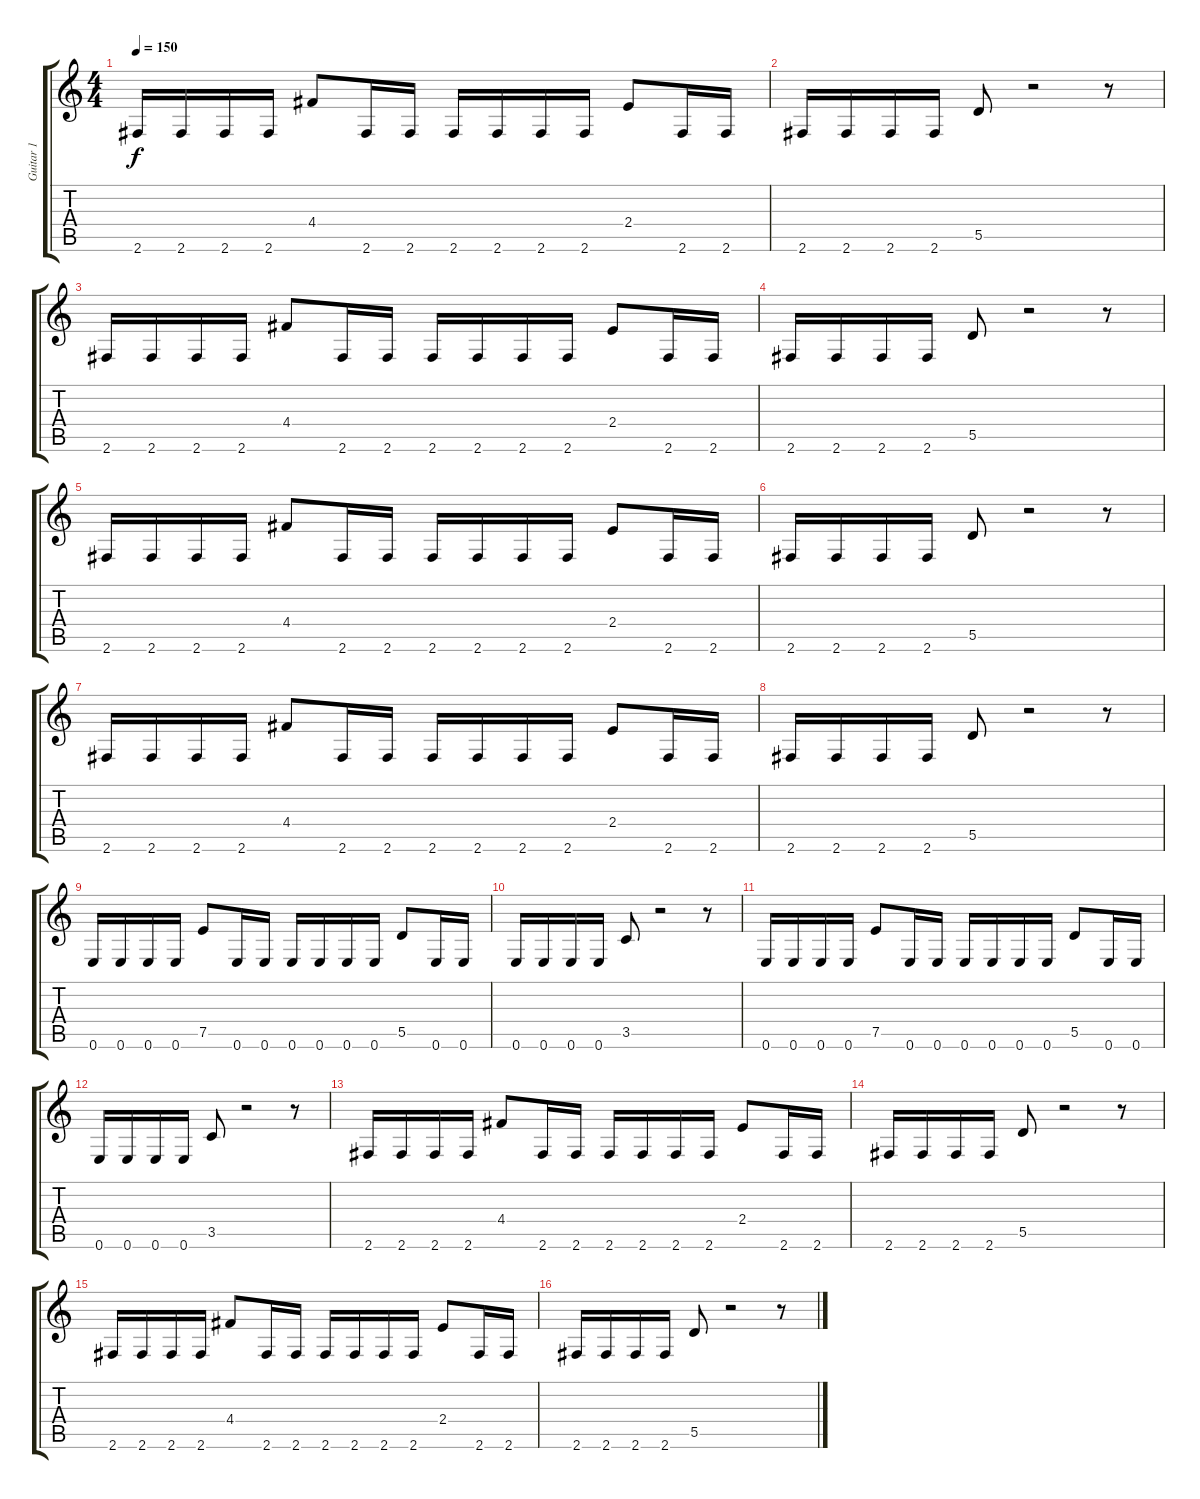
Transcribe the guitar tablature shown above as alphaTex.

\track ("Guitar 1" "Guitar 1") {instrument overdrivenguitar}
\staff {score tabs}
\tuning (E4 B3 G3 D3 A2 E2) {hide}
\ts (4 4)
\tempo 150
\clef g2
\ks c
2.6.16{dy f} 2.6.16 2.6.16 2.6.16 4.4.8 2.6.16 2.6.16 2.6.16 2.6.16 2.6.16 2.6.16 2.4.8 2.6.16 2.6.16 |
2.6.16 2.6.16 2.6.16 2.6.16 5.5.8 r.2 r.8 |
2.6.16 2.6.16 2.6.16 2.6.16 4.4.8 2.6.16 2.6.16 2.6.16 2.6.16 2.6.16 2.6.16 2.4.8 2.6.16 2.6.16 |
2.6.16 2.6.16 2.6.16 2.6.16 5.5.8 r.2 r.8 |
2.6.16 2.6.16 2.6.16 2.6.16 4.4.8 2.6.16 2.6.16 2.6.16 2.6.16 2.6.16 2.6.16 2.4.8 2.6.16 2.6.16 |
2.6.16 2.6.16 2.6.16 2.6.16 5.5.8 r.2 r.8 |
2.6.16 2.6.16 2.6.16 2.6.16 4.4.8 2.6.16 2.6.16 2.6.16 2.6.16 2.6.16 2.6.16 2.4.8 2.6.16 2.6.16 |
2.6.16 2.6.16 2.6.16 2.6.16 5.5.8 r.2 r.8 |
0.6.16 0.6.16 0.6.16 0.6.16 7.5.8 0.6.16 0.6.16 0.6.16 0.6.16 0.6.16 0.6.16 5.5.8 0.6.16 0.6.16 |
0.6.16 0.6.16 0.6.16 0.6.16 3.5.8 r.2 r.8 |
0.6.16 0.6.16 0.6.16 0.6.16 7.5.8 0.6.16 0.6.16 0.6.16 0.6.16 0.6.16 0.6.16 5.5.8 0.6.16 0.6.16 |
0.6.16 0.6.16 0.6.16 0.6.16 3.5.8 r.2 r.8 |
2.6.16 2.6.16 2.6.16 2.6.16 4.4.8 2.6.16 2.6.16 2.6.16 2.6.16 2.6.16 2.6.16 2.4.8 2.6.16 2.6.16 |
2.6.16 2.6.16 2.6.16 2.6.16 5.5.8 r.2 r.8 |
2.6.16 2.6.16 2.6.16 2.6.16 4.4.8 2.6.16 2.6.16 2.6.16 2.6.16 2.6.16 2.6.16 2.4.8 2.6.16 2.6.16 |
2.6.16 2.6.16 2.6.16 2.6.16 5.5.8 r.2 r.8
